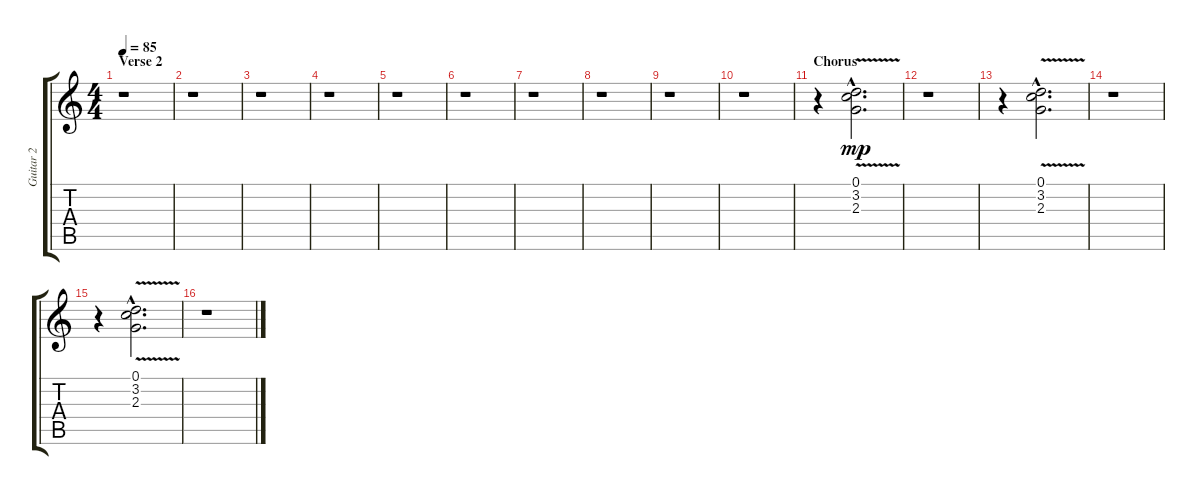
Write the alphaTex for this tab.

\track ("Guitar 2" "Guitar 2") {instrument distortionguitar}
\staff {score tabs}
\tuning (D4 A3 F3 C3 G2 C2) {hide}
\ts (4 4)
\section ("" "Verse 2")
\tempo 85
\clef g2
\ks c
r.1{dy mf} |
r.1 |
r.1 |
r.1 |
r.1 |
r.1 |
r.1 |
r.1 |
r.1 |
r.1 |
\section ("" "Chorus")
r.4 (0.1{v hac} 3.2{v hac} 2.3{v hac}).2{d dy mp volume 10} |
r.1{volume 16} |
r.4 (0.1{v hac} 3.2{v hac} 2.3{v hac}).2{d volume 10} |
r.1{volume 16} |
r.4 (0.1{v hac} 3.2{v hac} 2.3{v hac}).2{d volume 10} |
r.1{volume 16}
